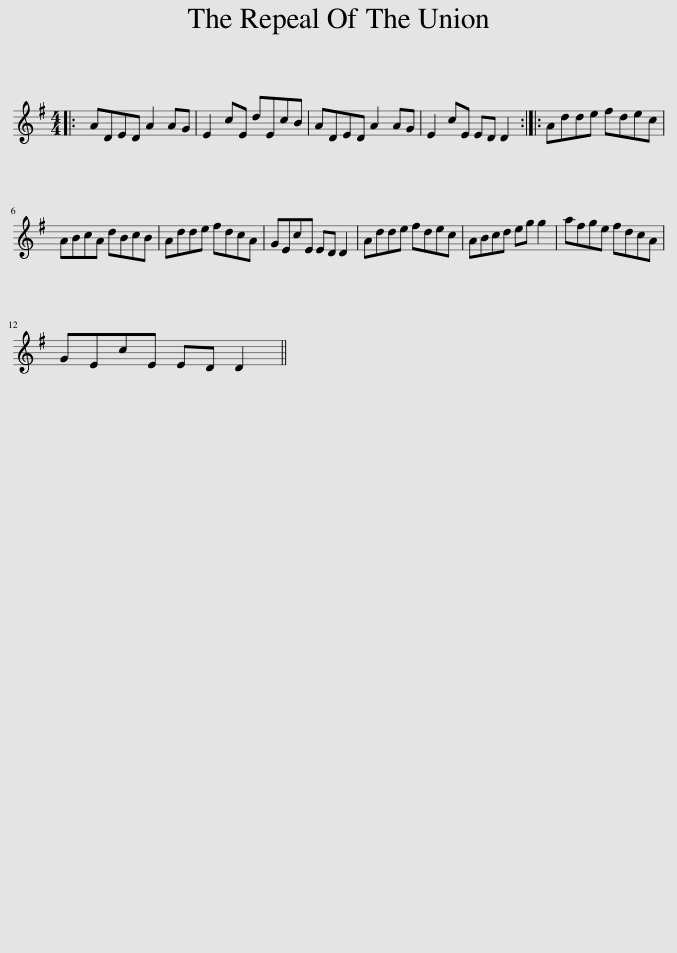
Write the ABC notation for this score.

X:1
L:1/8
M:4/4
I:linebreak $
K:G
V:1 treble
V:1
|: ADED A2 AG | E2 cE dEcB | ADED A2 AG | E2 cE ED D2 :: Adde fdec |$ %5
 ABcA dBcB | Adde fdcA | GEcE ED D2 | Adde fdec | ABcd eg g2 | %10
 afge fdcA |$ GEcE ED D2 || %12
